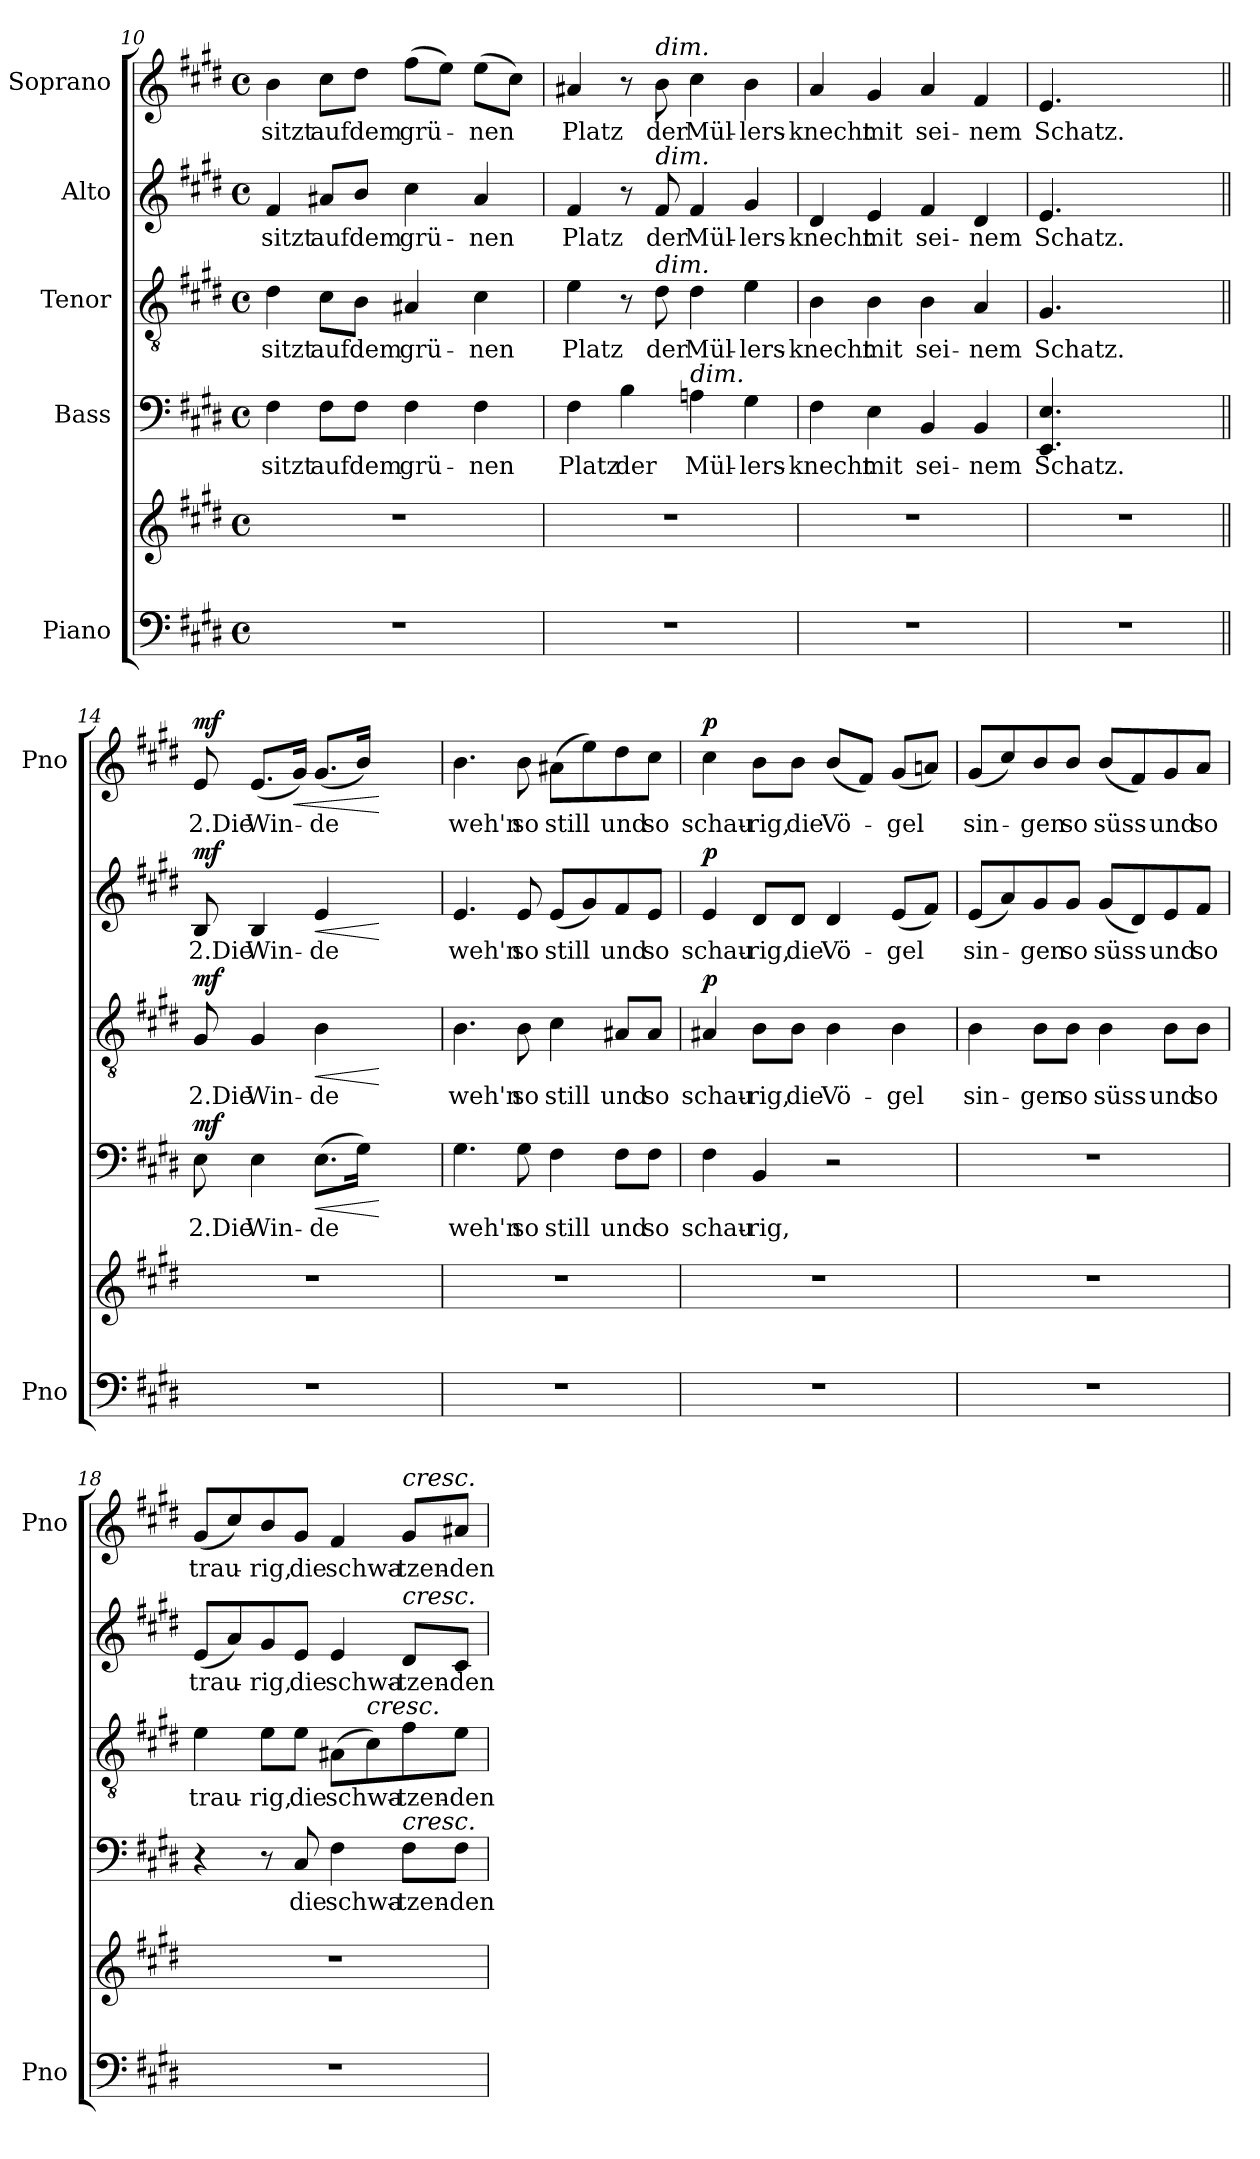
**kern	**kern	**kern	**text	**dynam	**kern	**text	**dynam	**kern	**text	**dynam	**kern	**text	**dynam
*part5	*part5	*part4	*part4	*part4	*part3	*part3	*part3	*part2	*part2	*part2	*part1	*part1	*part1
*staff6	*staff5	*staff4	*staff4	*staff4	*staff3	*staff3	*staff3	*staff2	*staff2	*staff2	*staff1	*staff1	*staff1
*I"Piano	*	*I"Bass	*	*	*I"Tenor	*	*	*I"Alto	*	*	*I"Soprano	*	*
*I'Pno	*	*	*	*	*	*	*	*	*	*	*I'Pno	*	*
*clefF4	*clefG2	*clefF4	*	*	*clefGv2	*	*	*clefG2	*	*	*clefG2	*	*
*k[f#c#g#d#]	*k[f#c#g#d#]	*k[f#c#g#d#]	*	*	*k[f#c#g#d#]	*	*	*k[f#c#g#d#]	*	*	*k[f#c#g#d#]	*	*
*E:	*E:	*E:	*	*	*E:	*	*	*E:	*	*	*E:	*	*
*M4/4	*M4/4	*M4/4	*	*	*M4/4	*	*	*M4/4	*	*	*M4/4	*	*
*met(c)	*met(c)	*met(c)	*	*	*met(c)	*	*	*met(c)	*	*	*met(c)	*	*
=10	=10	=10	=10	=10	=10	=10	=10	=10	=10	=10	=10	=10	=10
!	!	!	!LO:LY:b	!	!	!LO:LY:b	!	!	!LO:LY:b	!	!	!LO:LY:b	!
1r	1r	4F#\	sitzt	.	4d#\	sitzt	.	4f#/	sitzt	.	4b\	sitzt	.
!	!	!	!LO:LY:b	!	!	!LO:LY:b	!	!	!LO:LY:b	!	!	!LO:LY:b	!
.	.	8F#\L	auf	.	8c#\L	auf	.	8a#X/L	auf	.	8cc#\L	auf	.
!	!	!	!LO:LY:b	!	!	!LO:LY:b	!	!	!LO:LY:b	!	!	!LO:LY:b	!
.	.	8F#\J	dem	.	8B\J	dem	.	8b/J	dem	.	8dd#\J	dem	.
!	!	!	!LO:LY:b	!	!	!LO:LY:b	!	!	!LO:LY:b	!	!	!LO:LY:b	!
.	.	4F#\	grü-	.	4A#X/	grü-	.	4cc#\	grü-	.	(>8ff#\L	grü-	.
.	.	.	.	.	.	.	.	.	.	.	8ee\J)	.	.
!	!	!	!LO:LY:b	!	!	!LO:LY:b	!	!	!LO:LY:b	!	!	!LO:LY:b	!
.	.	4F#\	-nen	.	4c#\	-nen	.	4a#/	-nen	.	(>8ee\L	-nen	.
.	.	.	.	.	.	.	.	.	.	.	8cc#\J)	.	.
=11	=11	=11	=11	=11	=11	=11	=11	=11	=11	=11	=11	=11	=11
!	!	!	!LO:LY:b	!	!	!LO:LY:b	!	!	!LO:LY:b	!	!	!LO:LY:b	!
1r	1r	4F#\	Platz	.	4e\	Platz	.	4f#/	Platz	.	4a#X/	Platz	.
!	!	!	!LO:LY:b	!	!	!	!	!	!	!	!	!	!
.	.	4B\	der	.	8r	.	.	8r	.	.	8r	.	.
!	!	!	!	!	!	!	!	!	!	!	!LO:TX:a:i:t=dim.	!	!
!	!	!	!	!	!	!	!	!LO:TX:a:i:t=dim.	!	!	!	!	!
!	!	!	!	!	!LO:TX:a:i:t=dim.	!	!	!	!	!	!	!	!
!	!	!	!	!	!	!LO:LY:b	!	!	!LO:LY:b	!	!	!LO:LY:b	!
.	.	.	.	.	8d#\	der	.	8f#/	der	.	8b\	der	.
!	!	!LO:TX:a:i:t=dim.	!	!	!	!	!	!	!	!	!	!	!
!	!	!	!LO:LY:b	!	!	!LO:LY:b	!	!	!LO:LY:b	!	!	!LO:LY:b	!
.	.	4An\	Mül-	.	4d#\	Mül-	.	4f#/	Mül-	.	4cc#\	Mül-	.
!	!	!	!LO:LY:b	!	!	!LO:LY:b	!	!	!LO:LY:b	!	!	!LO:LY:b	!
.	.	4G#\	-lers-	.	4e\	-lers-	.	4g#/	-lers-	.	4b\	-lers-	.
!!LO:PB:g=z
=12	=12	=12	=12	=12	=12	=12	=12	=12	=12	=12	=12	=12	=12
!	!	!	!LO:LY:b	!	!	!LO:LY:b	!	!	!LO:LY:b	!	!	!LO:LY:b	!
1r	1r	4F#\	-knecht	.	4B\	-knecht	.	4d#/	-knecht	.	4a/	-knecht	.
!	!	!	!LO:LY:b	!	!	!LO:LY:b	!	!	!LO:LY:b	!	!	!LO:LY:b	!
.	.	4E\	mit	.	4B\	mit	.	4e/	mit	.	4g#/	mit	.
!	!	!	!LO:LY:b	!	!	!LO:LY:b	!	!	!LO:LY:b	!	!	!LO:LY:b	!
.	.	4BB/	sei-	.	4B\	sei-	.	4f#/	sei-	.	4a/	sei-	.
!	!	!	!LO:LY:b	!	!	!LO:LY:b	!	!	!LO:LY:b	!	!	!LO:LY:b	!
.	.	4BB/	-nem	.	4A/	-nem	.	4d#/	-nem	.	4f#/	-nem	.
=13	=13	=13	=13	=13	=13	=13	=13	=13	=13	=13	=13	=13	=13
!	!	!	!LO:LY:b	!	!	!LO:LY:b	!	!	!LO:LY:b	!	!	!LO:LY:b	!
1r	1r	4.EE/ 4.E/	Schatz.	.	4.G#/	Schatz.	.	4.e/	Schatz.	.	4.e/	Schatz.	.
.	.	2ryy	.	.	2ryy	.	.	2ryy	.	.	2ryy	.	.
.	.	8ryy	.	.	8ryy	.	.	8ryy	.	.	8ryy	.	.
=14||	=14||	=14||	=14||	=14||	=14||	=14||	=14||	=14||	=14||	=14||	=14||	=14||	=14||
!	!	!	!LO:LY:b	!LO:DY:b	!	!LO:LY:b	!LO:DY:b	!	!LO:LY:b	!LO:DY:b	!	!LO:LY:b	!LO:DY:b
1r	1r	8E\	2.Die	mf	8G#/	2.Die	mf	8B/	2.Die	mf	8e/	2.Die	mf
!	!	!	!LO:LY:b	!	!	!LO:LY:b	!	!	!LO:LY:b	!	!	!LO:LY:b	!
.	.	4E\	Win-	.	4G#/	Win-	.	4B/	Win-	.	(<8.e/L	Win-	.
!	!	!	!	!	!	!	!	!	!	!	!	!	!LO:HP:b
.	.	.	.	.	.	.	.	.	.	.	16g#/Jk)	.	<
!	!	!	!LO:LY:b	!LO:HP:b	!	!LO:LY:b	!LO:HP:b	!	!LO:LY:b	!LO:HP:b	!	!LO:LY:b	!
.	.	(>8.E\L	-de	<	4B\	-de	<	4e/	-de	<	(<8.g#/L	-de	.
.	.	16G#\Jk)	.	.	.	.	.	.	.	.	16b/Jk)	.	.
.	.	4.ryy	.	[	4.ryy	.	[	4.ryy	.	[	4.ryy	.	[
=15	=15	=15	=15	=15	=15	=15	=15	=15	=15	=15	=15	=15	=15
!	!	!	!LO:LY:b	!	!	!LO:LY:b	!	!	!LO:LY:b	!	!	!LO:LY:b	!
1r	1r	4.G#\	weh'n	.	4.B\	weh'n	.	4.e/	weh'n	.	4.b\	weh'n	.
!	!	!	!LO:LY:b	!	!	!LO:LY:b	!	!	!LO:LY:b	!	!	!LO:LY:b	!
.	.	8G#\	so	.	8B\	so	.	8e/	so	.	8b\	so	.
!	!	!	!LO:LY:b	!	!	!LO:LY:b	!	!	!LO:LY:b	!	!	!LO:LY:b	!
.	.	4F#\	still	.	4c#\	still	.	(<8e/L	still	.	(>8a#X\L	still	.
.	.	.	.	.	.	.	.	8g#/)	.	.	8ee\)	.	.
!	!	!	!LO:LY:b	!	!	!LO:LY:b	!	!	!LO:LY:b	!	!	!LO:LY:b	!
.	.	8F#\L	und	.	8A#X/L	und	.	8f#/	und	.	8dd#\	und	.
!	!	!	!LO:LY:b	!	!	!LO:LY:b	!	!	!LO:LY:b	!	!	!LO:LY:b	!
.	.	8F#\J	so	.	8A#/J	so	.	8e/J	so	.	8cc#\J	so	.
!!LO:PB:g=z
=16	=16	=16	=16	=16	=16	=16	=16	=16	=16	=16	=16	=16	=16
!	!	!	!LO:LY:b	!	!	!LO:LY:b	!LO:DY:b	!	!LO:LY:b	!LO:DY:b	!	!LO:LY:b	!LO:DY:b
1r	1r	4F#\	schau-	.	4A#X/	schau-	p	4e/	schau-	p	4cc#\	schau-	p
!	!	!	!LO:LY:b	!	!	!LO:LY:b	!	!	!LO:LY:b	!	!	!LO:LY:b	!
.	.	4BB/	-rig,	.	8B\L	-rig,	.	8d#/L	-rig,	.	8b\L	-rig,	.
!	!	!	!	!	!	!LO:LY:b	!	!	!LO:LY:b	!	!	!LO:LY:b	!
.	.	.	.	.	8B\J	die	.	8d#/J	die	.	8b\J	die	.
!	!	!	!	!	!	!LO:LY:b	!	!	!LO:LY:b	!	!	!LO:LY:b	!
.	.	2r	.	.	4B\	Vö-	.	4d#/	Vö-	.	(<8b/L	Vö-	.
.	.	.	.	.	.	.	.	.	.	.	8f#/J)	.	.
!	!	!	!	!	!	!LO:LY:b	!	!	!LO:LY:b	!	!	!LO:LY:b	!
.	.	.	.	.	4B\	-gel	.	(<8e/L	-gel	.	(<8g#/L	-gel	.
.	.	.	.	.	.	.	.	8f#/J)	.	.	8an/J)	.	.
!!LO:PB:g=z
=17	=17	=17	=17	=17	=17	=17	=17	=17	=17	=17	=17	=17	=17
!	!	!	!	!	!	!LO:LY:b	!	!	!LO:LY:b	!	!	!LO:LY:b	!
1r	1r	1r	.	.	4B\	sin-	.	(<8e/L	sin-	.	(<8g#/L	sin-	.
.	.	.	.	.	.	.	.	8a/)	.	.	8cc#/)	.	.
!	!	!	!	!	!	!LO:LY:b	!	!	!LO:LY:b	!	!	!LO:LY:b	!
.	.	.	.	.	8B\L	-gen	.	8g#/	-gen	.	8b/	-gen	.
!	!	!	!	!	!	!LO:LY:b	!	!	!LO:LY:b	!	!	!LO:LY:b	!
.	.	.	.	.	8B\J	so	.	8g#/J	so	.	8b/J	so	.
!	!	!	!	!	!	!LO:LY:b	!	!	!LO:LY:b	!	!	!LO:LY:b	!
.	.	.	.	.	4B\	süss	.	(<8g#/L	süss	.	(<8b/L	süss	.
.	.	.	.	.	.	.	.	8d#/)	.	.	8f#/)	.	.
!	!	!	!	!	!	!LO:LY:b	!	!	!LO:LY:b	!	!	!LO:LY:b	!
.	.	.	.	.	8B\L	und	.	8e/	und	.	8g#/	und	.
!	!	!	!	!	!	!LO:LY:b	!	!	!LO:LY:b	!	!	!LO:LY:b	!
.	.	.	.	.	8B\J	so	.	8f#/J	so	.	8a/J	so	.
=18	=18	=18	=18	=18	=18	=18	=18	=18	=18	=18	=18	=18	=18
!	!	!	!	!	!	!LO:LY:b	!	!	!LO:LY:b	!	!	!LO:LY:b	!
1r	1r	4r	.	.	4e\	trau-	.	(<8e/L	trau-	.	(<8g#/L	trau-	.
.	.	.	.	.	.	.	.	8a/)	.	.	8cc#/)	.	.
!	!	!	!	!	!	!LO:LY:b	!	!	!LO:LY:b	!	!	!LO:LY:b	!
.	.	8r	.	.	8e\L	-rig,	.	8g#/	-rig,	.	8b/	-rig,	.
!	!	!	!LO:LY:b	!	!	!LO:LY:b	!	!	!LO:LY:b	!	!	!LO:LY:b	!
.	.	8C#/	die	.	8e\J	die	.	8e/J	die	.	8g#/J	die	.
!	!	!	!LO:LY:b	!	!	!LO:LY:b	!	!	!LO:LY:b	!	!	!LO:LY:b	!
.	.	4F#\	schwa-	.	(>8A#X\L	schwa-	.	4e/	schwa-	.	4f#/	schwa-	.
!	!	!	!	!	!LO:TX:a:i:t=cresc.	!	!	!	!	!	!	!	!
.	.	.	.	.	8c#\)	.	.	.	.	.	.	.	.
!	!	!	!	!	!	!	!	!	!	!	!LO:TX:a:i:t=cresc.	!	!
!	!	!	!	!	!	!	!	!LO:TX:a:i:t=cresc.	!	!	!	!	!
!	!	!LO:TX:a:i:t=cresc.	!	!	!	!	!	!	!	!	!	!	!
!	!	!	!LO:LY:b	!	!	!LO:LY:b	!	!	!LO:LY:b	!	!	!LO:LY:b	!
.	.	8F#\L	-tzen-	.	8f#\	-tzen-	.	8d#/L	-tzen-	.	8g#/L	-tzen-	.
!	!	!	!LO:LY:b	!	!	!LO:LY:b	!	!	!LO:LY:b	!	!	!LO:LY:b	!
.	.	8F#\J	-den	.	8e\J	-den	.	8c#/J	-den	.	8a#X/J	-den	.
=	=	=	=	=	=	=	=	=	=	=	=	=	=
*-	*-	*-	*-	*-	*-	*-	*-	*-	*-	*-	*-	*-	*-
